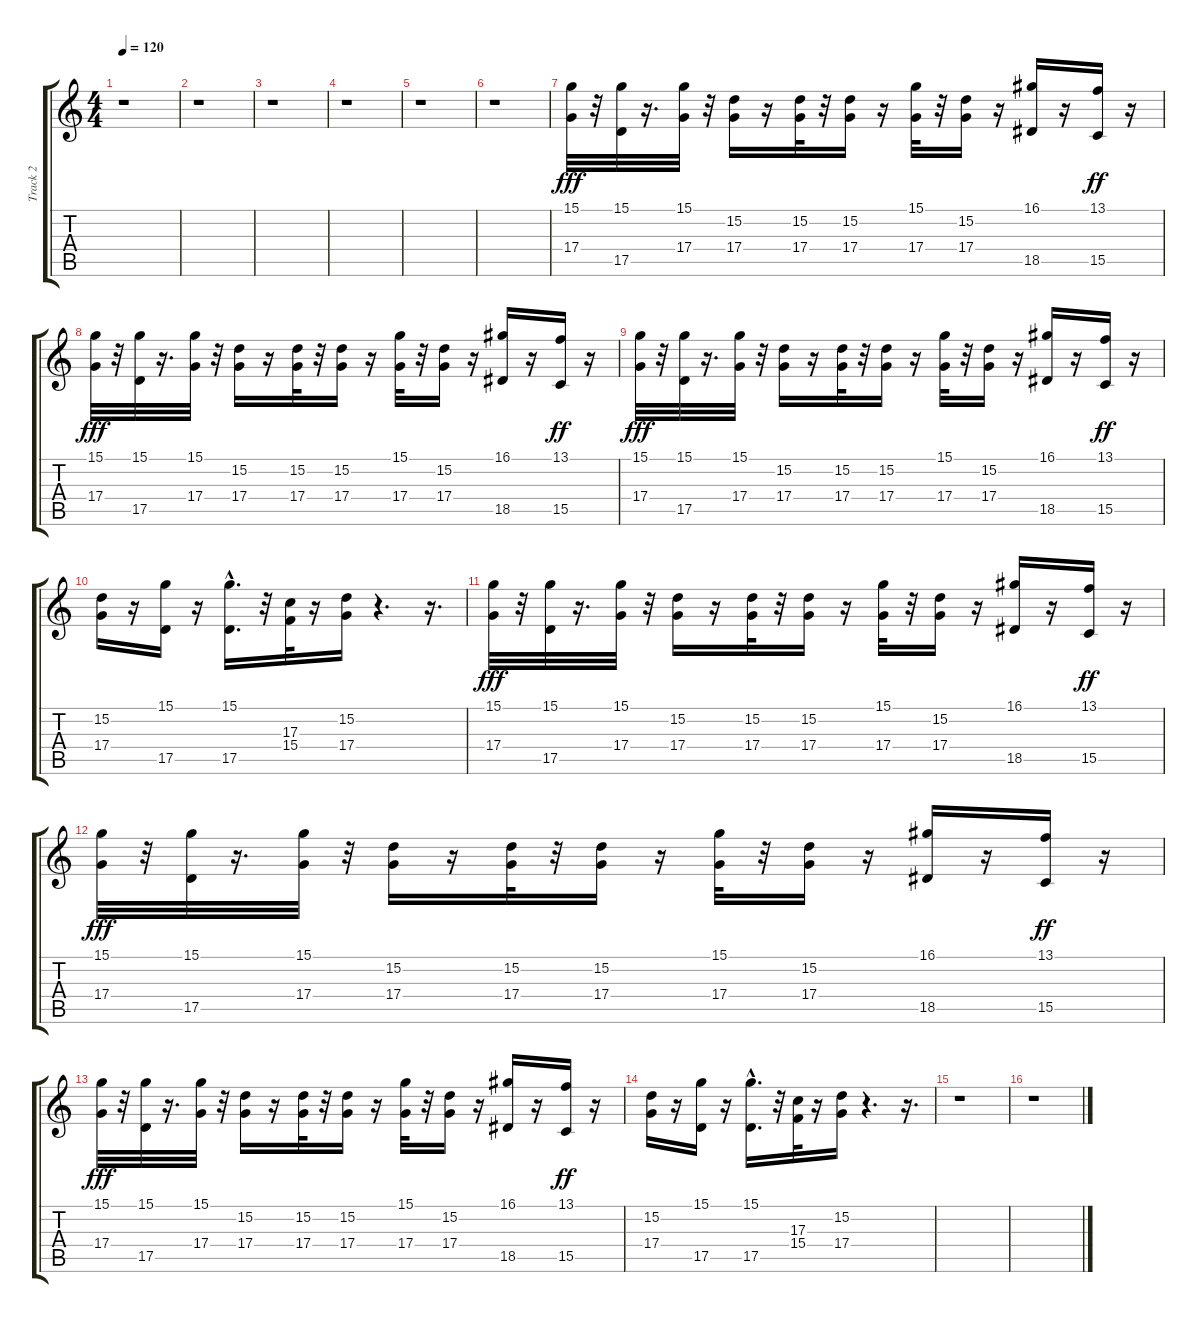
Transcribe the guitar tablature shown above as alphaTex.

\track ("Track 2" "Track 2") {instrument orchestrahit}
\staff {score tabs}
\tuning (E4 B3 G3 D3 A2 E2) {hide}
\ts (4 4)
\tempo 120
\clef g2
\ks c
r.1{dy ff} |
r.1 |
r.1 |
r.1 |
r.1 |
r.1 |
(15.1 17.4).32{dy fff} r.32 (15.1 17.5).32 r.16{d} (15.1 17.4).32 r.32 (15.2 17.4).16 r.16 (15.2 17.4).32 r.32 (15.2 17.4).16 r.16 (15.1 17.4).32 r.32 (15.2 17.4).16 r.16 (16.1 18.5).16 r.16 (13.1 15.5).16{dy ff} r.16 |
(15.1 17.4).32{dy fff} r.32 (15.1 17.5).32 r.16{d} (15.1 17.4).32 r.32 (15.2 17.4).16 r.16 (15.2 17.4).32 r.32 (15.2 17.4).16 r.16 (15.1 17.4).32 r.32 (15.2 17.4).16 r.16 (16.1 18.5).16 r.16 (13.1 15.5).16{dy ff} r.16 |
(15.1 17.4).32{dy fff} r.32 (15.1 17.5).32 r.16{d} (15.1 17.4).32 r.32 (15.2 17.4).16 r.16 (15.2 17.4).32 r.32 (15.2 17.4).16 r.16 (15.1 17.4).32 r.32 (15.2 17.4).16 r.16 (16.1 18.5).16 r.16 (13.1 15.5).16{dy ff} r.16 |
(15.2 17.4).16 r.16 (15.1 17.5).16 r.16 (15.1{hac} 17.5{hac}).16{d} r.32 (17.3 15.4).32 r.16 (15.2 17.4).16 r.4{d} r.16{d} |
(15.1 17.4).32{dy fff} r.32 (15.1 17.5).32 r.16{d} (15.1 17.4).32 r.32 (15.2 17.4).16 r.16 (15.2 17.4).32 r.32 (15.2 17.4).16 r.16 (15.1 17.4).32 r.32 (15.2 17.4).16 r.16 (16.1 18.5).16 r.16 (13.1 15.5).16{dy ff} r.16 |
(15.1 17.4).32{dy fff} r.32 (15.1 17.5).32 r.16{d} (15.1 17.4).32 r.32 (15.2 17.4).16 r.16 (15.2 17.4).32 r.32 (15.2 17.4).16 r.16 (15.1 17.4).32 r.32 (15.2 17.4).16 r.16 (16.1 18.5).16 r.16 (13.1 15.5).16{dy ff} r.16 |
(15.1 17.4).32{dy fff} r.32 (15.1 17.5).32 r.16{d} (15.1 17.4).32 r.32 (15.2 17.4).16 r.16 (15.2 17.4).32 r.32 (15.2 17.4).16 r.16 (15.1 17.4).32 r.32 (15.2 17.4).16 r.16 (16.1 18.5).16 r.16 (13.1 15.5).16{dy ff} r.16 |
(15.2 17.4).16 r.16 (15.1 17.5).16 r.16 (15.1{hac} 17.5{hac}).16{d} r.32 (17.3 15.4).32 r.16 (15.2 17.4).16 r.4{d} r.16{d} |
r.1 |
r.1
